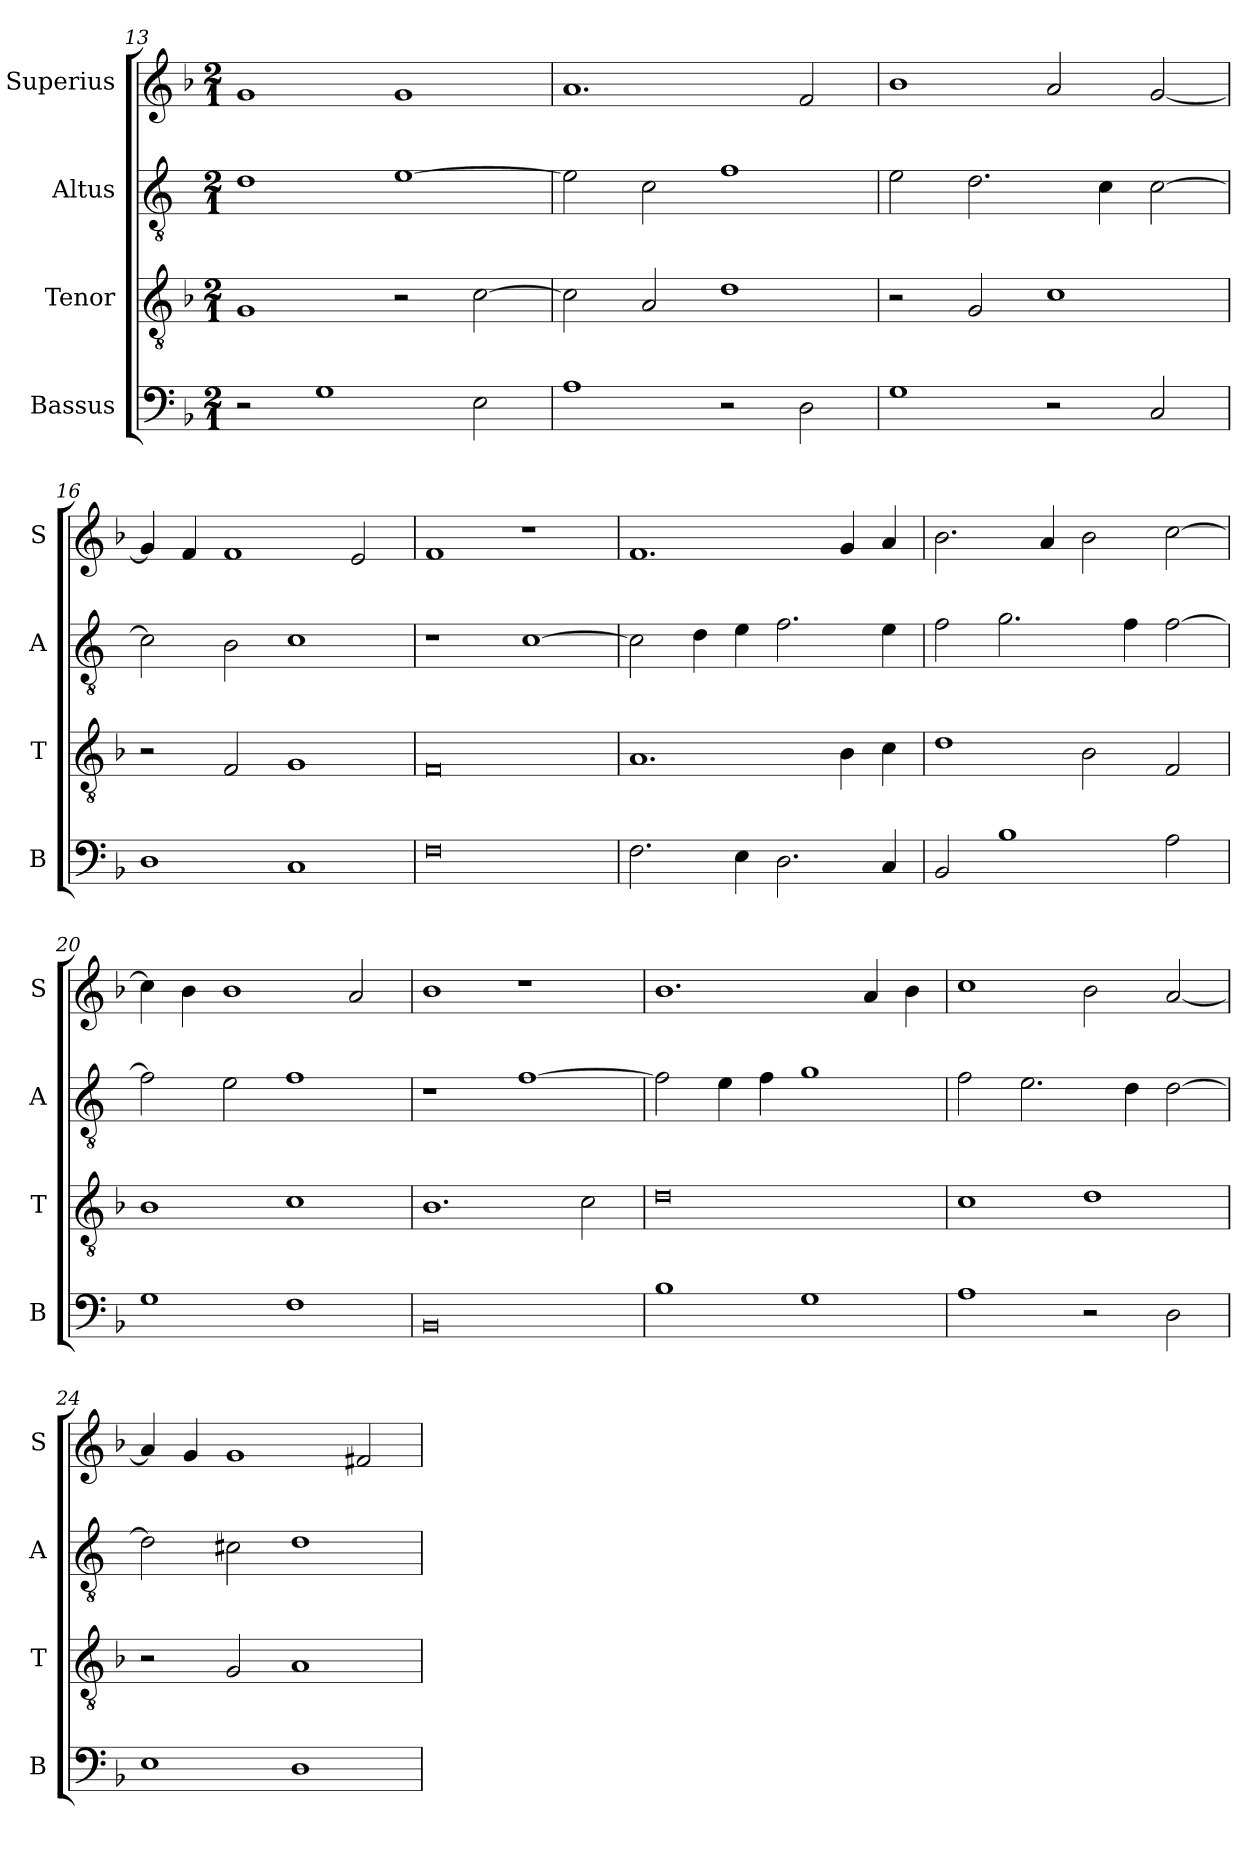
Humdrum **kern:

**kern	**kern	**kern	**kern
*part4	*part3	*part2	*part1
*staff4	*staff3	*staff2	*staff1
*I"Bassus	*I"Tenor	*I"Altus	*I"Superius
*I'B	*I'T	*I'A	*I'S
*clefF4	*clefGv2	*clefGv2	*clefG2
*k[b-]	*k[b-]	*k[]	*k[b-]
*M2/1	*M2/1	*M2/1	*M2/1
=13	=13	=13	=13
2r	1G	1d	1g
1G	.	.	.
.	2r	[1e	1g
2E\	[2c\	.	.
=14	=14	=14	=14
1A	2c\]	2e\]	1.a
.	2A/	2c\	.
2r	1d	1f	.
2D\	.	.	2f/
=15	=15	=15	=15
1G	2r	2e\	1b-
.	2G/	2.d\	.
2r	1c	.	2a/
.	.	4c\	.
2C/	.	[2c\	[2g/
=16	=16	=16	=16
1D	2r	2c\]	4g/]
.	.	.	4f/
.	2F/	2B\	1f
1C	1G	1c	.
.	.	.	2e/
=17	=17	=17	=17
0F	0F	1r	1f
.	.	[1c	1r
=18	=18	=18	=18
2.F\	1.A	2c\]	1.f
.	.	4d\	.
4E\	.	4e\	.
2.D\	.	2.f\	.
.	4B-\	.	4g/
4C/	4c\	4e\	4a/
=19	=19	=19	=19
2BB-/	1d	2f\	2.b-\
1B-	.	2.g\	.
.	.	.	4a/
.	2B-\	.	2b-\
.	.	4f\	.
2A\	2F/	[2f\	[2cc\
=20	=20	=20	=20
1G	1B-	2f\]	4cc\]
.	.	.	4b-\
.	.	2e\	1b-
1F	1c	1f	.
.	.	.	2a/
=21	=21	=21	=21
0BB-	1.B-	1r	1b-
.	.	[1f	1r
.	2c\	.	.
=22	=22	=22	=22
1B-	0d	2f\]	1.b-
.	.	4e\	.
.	.	4f\	.
1G	.	1g	.
.	.	.	4a/
.	.	.	4b-\
=23	=23	=23	=23
1A	1c	2f\	1cc
.	.	2.e\	.
2r	1d	.	2b-\
.	.	4d\	.
2D\	.	[2d\	[2a/
=24	=24	=24	=24
1E	2r	2d\]	4a/]
.	.	.	4g/
.	2G/	2c#X\	1g
1D	1A	1d	.
.	.	.	2f#X/
=	=	=	=
*-	*-	*-	*-
